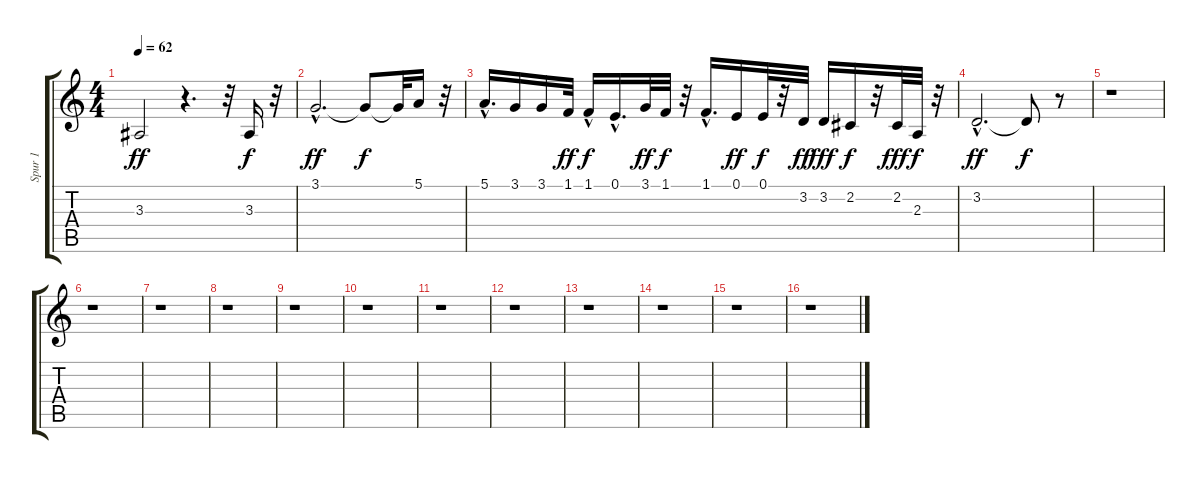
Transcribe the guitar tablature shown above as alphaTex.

\track ("Spur 1" "Spur 1") {instrument trumpet}
\staff {score tabs}
\tuning (E4 B3 G3 D3 A2 E2) {hide}
\ts (4 4)
\tempo 62
\clef g2
\ks c
3.3.2{dy ff} r.4{d} r.32 3.3.16{dy f} r.32 |
3.1{hac}.2{d dy ff} 3.1{t}.8{dy f} 3.1{t}.32 5.1.16 r.32 |
5.1{hac}.16{d} 3.1.16 3.1.16 1.1.32{dy ff} 1.1{hac}.16{dy f} 0.1{hac}.16{d} 3.1.32{dy ff} 1.1.32{dy f} r.32 1.1{hac}.16{d} 0.1.16{dy ff} 0.1.32{dy f} r.32 3.2.32{dy ff} 3.2.16{dy fff} 2.2.16{dy f} r.32 2.2.32{dy fff} 2.3.32{dy f} r.32 |
3.2{hac}.2{d dy ff} 3.2{t}.8{dy f} r.8 |
r.1 |
r.1 |
r.1 |
r.1 |
r.1 |
r.1 |
r.1 |
r.1 |
r.1 |
r.1 |
r.1 |
r.1
